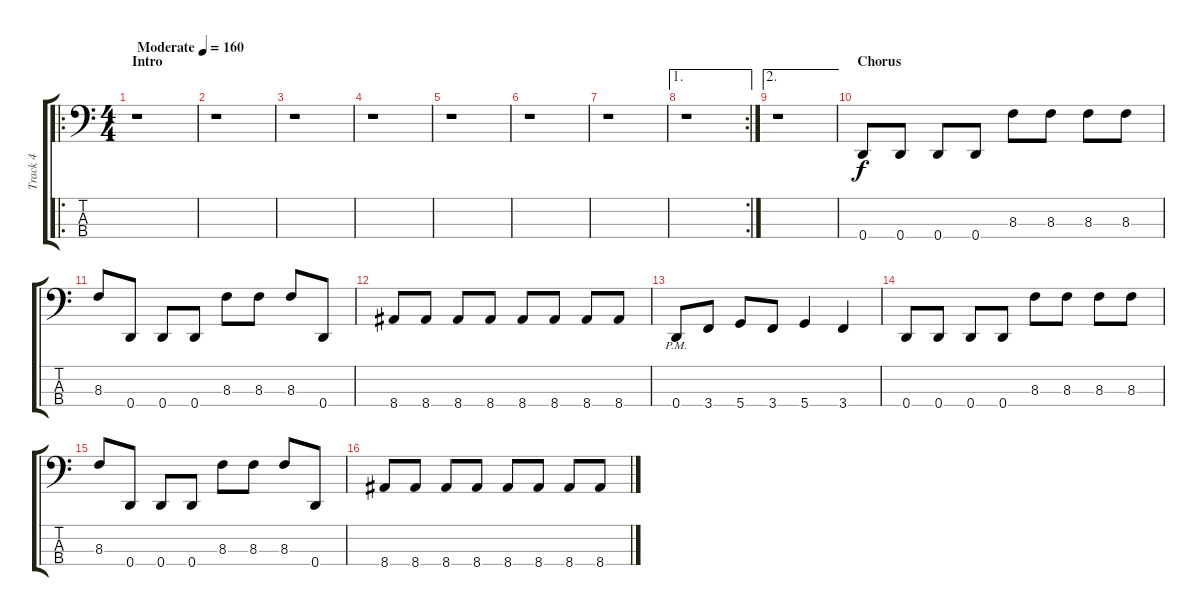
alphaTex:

\track ("Track 4" "Track 4") {instrument electricbassfinger}
\staff {score tabs}
\tuning (G2 D2 A1 D1) {hide}
\ro
\ts (4 4)
\section ("" "Intro")
\tempo (160 "Moderate")
\clef f4
\ks c
r.1{dy f instrument electricbassfinger} |
r.1 |
r.1 |
r.1 |
r.1 |
r.1 |
r.1 |
\ae 1
\rc 2
r.1 |
\ae 2
r.1 |
\section ("" "Chorus")
0.4.8 0.4.8 0.4.8 0.4.8 8.3.8 8.3.8 8.3.8 8.3.8 |
8.3.8 0.4.8 0.4.8 0.4.8 8.3.8 8.3.8 8.3.8 0.4.8 |
8.4.8 8.4.8 8.4.8 8.4.8 8.4.8 8.4.8 8.4.8 8.4.8 |
0.4{pm}.8 3.4.8 5.4.8 3.4.8 5.4.4 3.4.4 |
0.4.8 0.4.8 0.4.8 0.4.8 8.3.8 8.3.8 8.3.8 8.3.8 |
8.3.8 0.4.8 0.4.8 0.4.8 8.3.8 8.3.8 8.3.8 0.4.8 |
8.4.8 8.4.8 8.4.8 8.4.8 8.4.8 8.4.8 8.4.8 8.4.8
